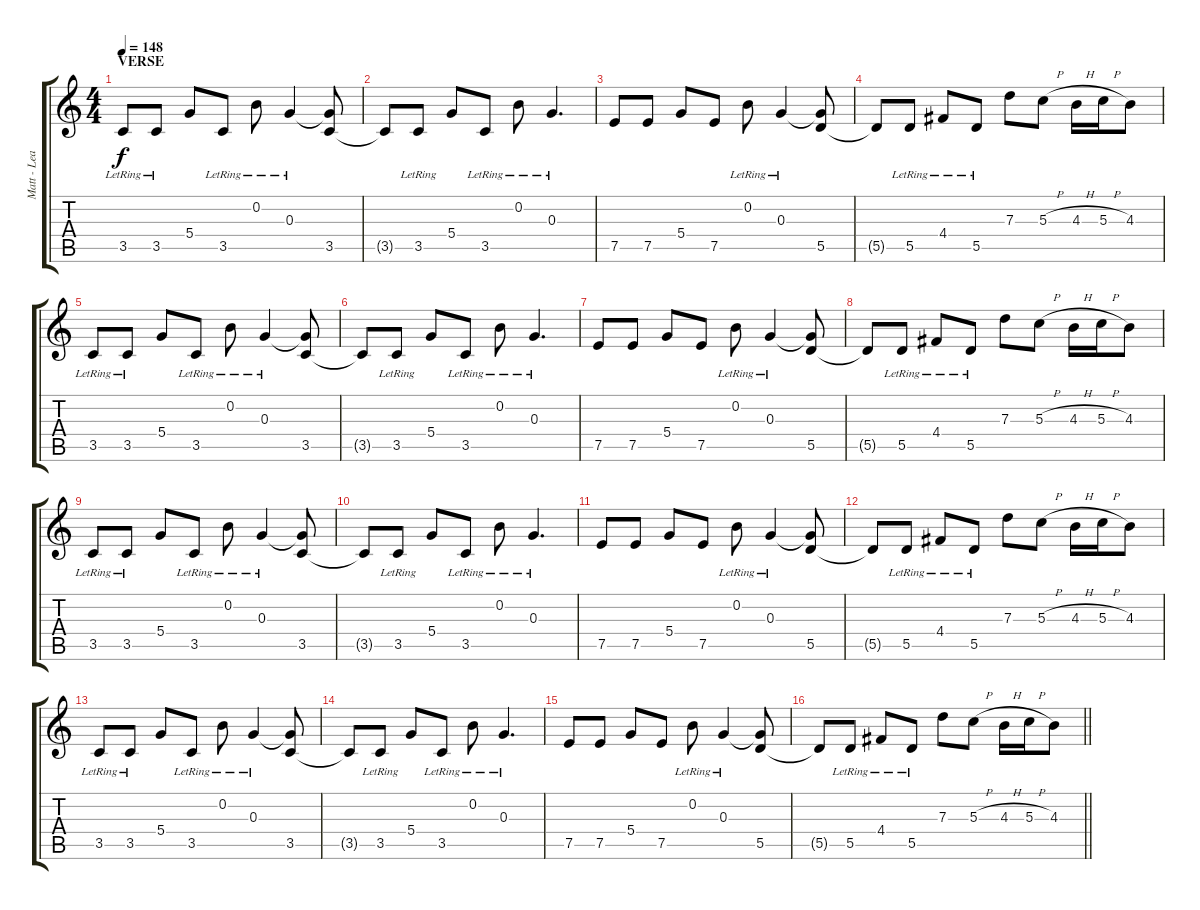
\track ("Matt - Lead Guitar" "Matt - Lea") {instrument acousticguitarsteel}
\staff {score tabs}
\tuning (E4 B3 G3 D3 A2 E2) {hide}
\ts (4 4)
\section ("" "VERSE")
\tempo 148
\clef g2
\ks c
3.5{lr}.8{dy f} 3.5{lr}.8 5.4.8 3.5{lr}.8 0.2{lr}.8 0.3{lr}.4 (0.3{t} 3.5).8 |
3.5{t}.8 3.5{lr}.8 5.4.8 3.5{lr}.8 0.2{lr}.8 0.3{lr}.4{d} |
7.5.8 7.5.8 5.4.8 7.5.8 0.2{lr}.8 0.3{lr}.4 (0.3{t} 5.5).8 |
5.5{t}.8 5.5{lr}.8 4.4{lr}.8 5.5{lr}.8 7.3.8 5.3{h}.8 4.3{h}.16 5.3{h}.16 4.3.8 |
3.5{lr}.8 3.5{lr}.8 5.4.8 3.5{lr}.8 0.2{lr}.8 0.3{lr}.4 (0.3{t} 3.5).8 |
3.5{t}.8 3.5{lr}.8 5.4.8 3.5{lr}.8 0.2{lr}.8 0.3{lr}.4{d} |
7.5.8 7.5.8 5.4.8 7.5.8 0.2{lr}.8 0.3{lr}.4 (0.3{t} 5.5).8 |
5.5{t}.8 5.5{lr}.8 4.4{lr}.8 5.5{lr}.8 7.3.8 5.3{h}.8 4.3{h}.16 5.3{h}.16 4.3.8 |
3.5{lr}.8 3.5{lr}.8 5.4.8 3.5{lr}.8 0.2{lr}.8 0.3{lr}.4 (0.3{t} 3.5).8 |
3.5{t}.8 3.5{lr}.8 5.4.8 3.5{lr}.8 0.2{lr}.8 0.3{lr}.4{d} |
7.5.8 7.5.8 5.4.8 7.5.8 0.2{lr}.8 0.3{lr}.4 (0.3{t} 5.5).8 |
5.5{t}.8 5.5{lr}.8 4.4{lr}.8 5.5{lr}.8 7.3.8 5.3{h}.8 4.3{h}.16 5.3{h}.16 4.3.8 |
3.5{lr}.8 3.5{lr}.8 5.4.8 3.5{lr}.8 0.2{lr}.8 0.3{lr}.4 (0.3{t} 3.5).8 |
3.5{t}.8 3.5{lr}.8 5.4.8 3.5{lr}.8 0.2{lr}.8 0.3{lr}.4{d} |
7.5.8 7.5.8 5.4.8 7.5.8 0.2{lr}.8 0.3{lr}.4 (0.3{t} 5.5).8 |
\barLineRight lightlight
5.5{t}.8 5.5{lr}.8 4.4{lr}.8 5.5{lr}.8 7.3.8 5.3{h}.8 4.3{h}.16 5.3{h}.16 4.3.8
